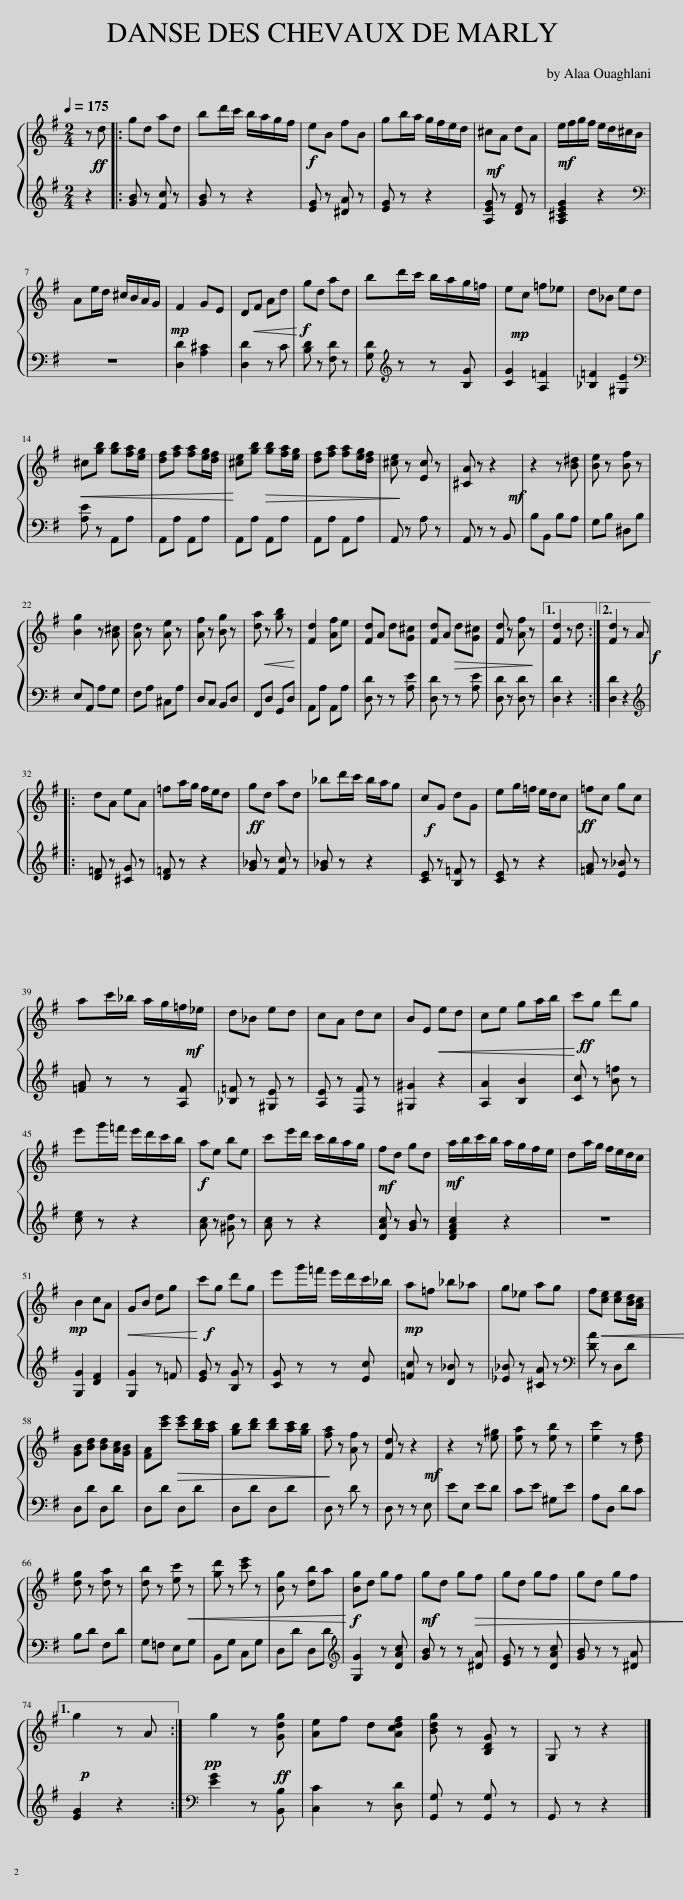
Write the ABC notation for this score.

X:1
%%score { 1 | 2 }
L:1/8
Q:1/4=175
M:2/4
I:linebreak $
K:G
V:1 treble
V:2 treble
V:1
 z!ff! d |: gd ad | bd'/c'/ b/a/g/f/ | eB fB | gb/a/ g/f/e/d/ | %5
 ^cA dA | e/f/g/f/ e/d/^c/B/ |$ Ae/d/ ^c/B/A/G/ |!mp! F2 GE | D!<(!F Ad!<)! | %10
!f! gd ad | bd'/c'/ b/a/g/=f/ | ec =f_e | d_B ed |$!<(! ^c[gb] [gb][fa]/[eg]/!<)! | %15
 [df][fa] [fa][eg]/[df]/ | [^ce][gb]!>(! [gb][fa]/[eg]/!>)! | [df][fa] [fa][eg]/[df]/ | [^ce] z [Ec] z | [^CA] z z2 | %20
 z2 z [B^d] | [Be] z [Bf] z |$ [Bg]2 z [A^c] | [Ad] z [Ae] z | [Af] z [Bg] z | %25
 [da]!<(! z [gb] z!<)! | [Fd]2 [Af]e | [Fd]A d[G^c] | [Fd]A!>(! d[G^c]!>)! | [Fd] z [Af] z |1 %30
 [Fd]2 z d :|2 [Fd]2 z!f! A |:$ dA eA | =fa/g/ f/e/d |!ff! gd ad | %35
 _bd'/c'/ b/a/g | cG dG | eg/=f/ e/d/c |!ff! =fc gc |$ ac'/_b/ a/g/=f/_e/ | %40
 d_B ed | cA dc | BE ed | ce ga/b/ | c'g d'g |$ %45
 e'g'/=f'/ e'/d'/c'/b/ |!f! ae be | c'e'/d'/ c'/b/a/g/ |!mf! fd gd |!mf! a/b/c'/b/ a/g/f/e/ | %50
 da/g/ f/e/d/c/ |$!mp! B2 cA | GB dg | c'g d'g | e'g'/=f'/ e'/d'/c'/_b/ | %55
!mp! a=f _b_a | g_e ag | f!<(![ce] [ce][Bd]/[Ac]/!<)! |$ [GB][Bd] [Bd][Ac]/[GB]/ | [FA][c'e'] [c'e'][bd']/[ac']/ | %60
 [gb][bd'] [bd'][ac']/[gb]/ | [fa] z [Af] z | [Fd] z z2 | z2 z [e^g] | [ea] z [eb] z | %65
 [ec']2 z [df] |$ [dg] z [da] z | [db] z [ec'] z | [gd'] z [c'e'] z | [Bg] z [db]a | %70
 [Bg]d gf | gd g!>(!f!>)! | gd gf | gd gf |1$ g2 z A :| %75
!pp! g2 z [Gdg] | [Ae]f d[Acdf] | [Bdg] z [B,DG] z | G, z z2 |] %79
V:2
 z2 |: [GB] z [Fc] z | [GB] z z2 |!f! [EG] z [^DA] z | [EG] z z2 | %5
!mf! [A,EG] z [DF] z |!mf! [A,^CEG]2 z2 |$[K:bass] z4 | [D,D]2 [A,^C]2 | [D,D]2 z C | %10
 [B,D] z [F,D] z | [G,D][K:treble] z z [B,G] |!mp! [CG]2 [A,=F]2 | [_B,=F]2 [^G,E]2 |$[K:bass] [A,E] z A,,A, | %15
 A,,A, A,,A, | A,,A, A,,A, | A,,A, A,,A, | A,, z A, z | A,, z z!mf! B,, | %20
 B,B,, B,A, | G,B, ^D,B, |$ E,A,, A,G, | F,A, ^C,A, | D,C, B,,D, | %25
 F,,D, G,,D, | A,,A, A,,A, | [D,D] z z [A,E] | [D,D] z z [A,E] | [D,D] z [D,D] z |1 %30
 [D,D]2 z2 :|2 [D,D]2 z2 |:$[K:treble] [D=F] z [^CG] z | [D=F] z z2 | [G_B] z [Fc] z | %35
 [G_B] z z2 |!f! [CE] z [B,=F] z | [CE] z z2 | [=FA] z [E_B] z |$ [=FA] z z!mf! [A,F] | %40
 [_B,=F] z [^G,E] z | [A,E] z [F,F] z | [^G,^G]2!<(! z2!<)! | [A,A]2 [B,B]2 | [Cc]!ff! z [B=f] z |$ %45
 [ce] z z2 | [Ac] z [^Gd] z | [Ac] z z2 | [DAc] z [GB] z | [DFAc]2 z2 | %50
 z4 |$ [G,G]2 [DF]2 |!<(! [G,G]2 z =F!<)! |!f! [EG] z [B,G] z | [CG] z z [Ec] | %55
 [=Fc] z [D_B] z | [_E_B] z [^CA] z |[K:bass] [DA] z D,D |$ D,D D,D | D,D!>(! D,D!>)! | %60
 D,D D,D | D, z D z | D, z z!mf! E, | EE, ED | CE ^G,E | %65
 A,D, DC |$ B,D F,D | G,=F, E,!<(!G,!<)! | B,,G, C,G, | D,D D,D | %70
[K:treble]!f! [G,G]2 z [DAc] |!mf! [GB] z z [^DA] | [EG] z z [DAc] | [GB] z z [^DA] |1$!p! [EG]2 z2 :| %75
[K:bass] [EG]2 z!ff! [B,,B,] | [C,C]2 z [D,D] | [G,,G,] z [G,,G,] z | G,, z z2 |] %79
